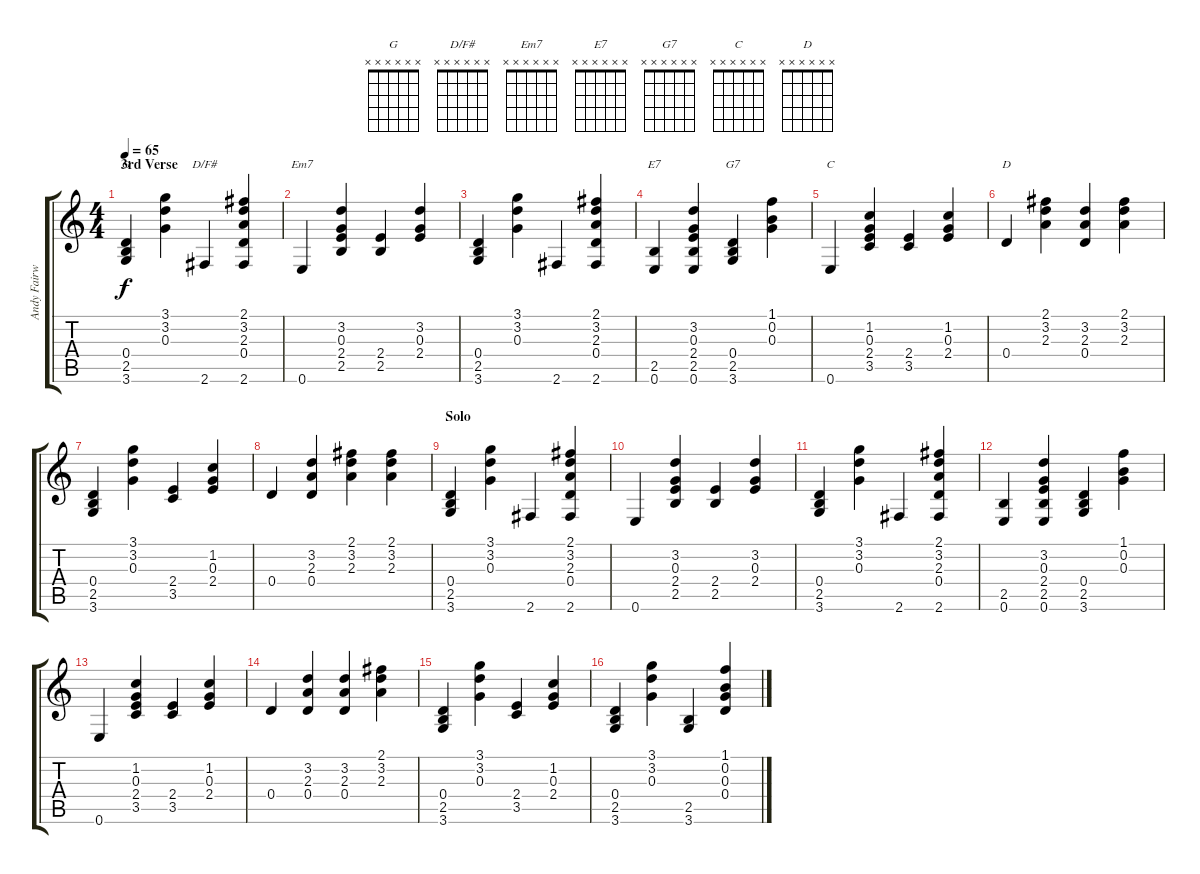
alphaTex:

\track ("Andy Fairweather Low" "Andy Fairw") {instrument acousticguitarsteel}
\staff {score tabs}
\tuning (E4 B3 G3 D3 A2 E2) {hide}
\chord ("G" x x x x x x)
\chord ("D/F#" x x x x x x)
\chord ("Em7" x x x x x x)
\chord ("E7" x x x x x x)
\chord ("G7" x x x x x x)
\chord ("C" x x x x x x)
\chord ("D" x x x x x x)
\ts (4 4)
\section ("" "3rd Verse")
\tempo 65
\clef g2
\ks c
(0.4 2.5 3.6).4{ch "G" dy f} (3.1 3.2 0.3).4 2.6.4{ch "D/F#"} (2.1 3.2 2.3 0.4 2.6).4 |
0.6.4{ch "Em7"} (3.2 0.3 2.4 2.5).4 (2.4 2.5).4 (3.2 0.3 2.4).4 |
(0.4 2.5 3.6).4 (3.1 3.2 0.3).4 2.6.4 (2.1 3.2 2.3 0.4 2.6).4 |
(2.5 0.6).4{ch "E7"} (3.2 0.3 2.4 2.5 0.6).4 (0.4 2.5 3.6).4{ch "G7"} (1.1 0.2 0.3).4 |
0.6.4{ch "C"} (1.2 0.3 2.4 3.5).4 (2.4 3.5).4 (1.2 0.3 2.4).4 |
0.4.4{ch "D"} (2.1 3.2 2.3).4 (3.2 2.3 0.4).4 (2.1 3.2 2.3).4 |
(0.4 2.5 3.6).4 (3.1 3.2 0.3).4 (2.4 3.5).4 (1.2 0.3 2.4).4 |
0.4.4 (3.2 2.3 0.4).4 (2.1 3.2 2.3).4 (2.1 3.2 2.3).4 |
\section ("" "Solo")
(0.4 2.5 3.6).4 (3.1 3.2 0.3).4 2.6.4 (2.1 3.2 2.3 0.4 2.6).4 |
0.6.4 (3.2 0.3 2.4 2.5).4 (2.4 2.5).4 (3.2 0.3 2.4).4 |
(0.4 2.5 3.6).4 (3.1 3.2 0.3).4 2.6.4 (2.1 3.2 2.3 0.4 2.6).4 |
(2.5 0.6).4 (3.2 0.3 2.4 2.5 0.6).4 (0.4 2.5 3.6).4 (1.1 0.2 0.3).4 |
0.6.4 (1.2 0.3 2.4 3.5).4 (2.4 3.5).4 (1.2 0.3 2.4).4 |
0.4.4 (3.2 2.3 0.4).4 (3.2 2.3 0.4).4 (2.1 3.2 2.3).4 |
(0.4 2.5 3.6).4 (3.1 3.2 0.3).4 (2.4 3.5).4 (1.2 0.3 2.4).4 |
(0.4 2.5 3.6).4 (3.1 3.2 0.3).4 (2.5 3.6).4 (1.1 0.2 0.3 0.4).4
